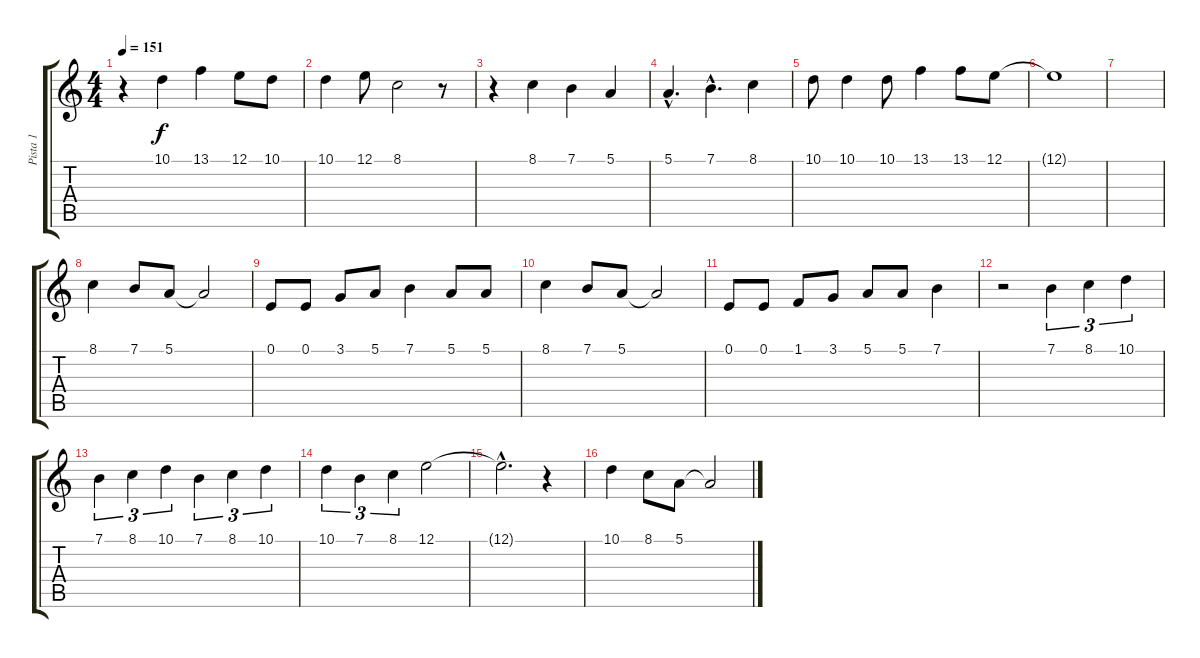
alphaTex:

\track ("Pista 1" "Pista 1") {instrument lead6voice}
\staff {score tabs}
\tuning (E4 B3 G3 D3 A2 E2) {hide}
\ts (4 4)
\tempo 151
\clef g2
\ks c
r.4{dy f} 10.1.4 13.1.4 12.1.8 10.1.8 |
10.1.4 12.1.8 8.1.2 r.8 |
r.4 8.1.4 7.1.4 5.1.4 |
5.1{hac}.4{d} 7.1{hac}.4{d} 8.1.4 |
10.1.8 10.1.4 10.1.8 13.1.4 13.1.8 12.1.8 |
12.1{t}.1 |
|
8.1.4 7.1.8 5.1.8 5.1{t}.2 |
0.1.8 0.1.8 3.1.8 5.1.8 7.1.4 5.1.8 5.1.8 |
8.1.4 7.1.8 5.1.8 5.1{t}.2 |
0.1.8 0.1.8 1.1.8 3.1.8 5.1.8 5.1.8 7.1.4 |
r.2 7.1.4{tu (3 2)} 8.1.4{tu (3 2)} 10.1.4{tu (3 2)} |
7.1.4{tu (3 2)} 8.1.4{tu (3 2)} 10.1.4{tu (3 2)} 7.1.4{tu (3 2)} 8.1.4{tu (3 2)} 10.1.4{tu (3 2)} |
10.1.4{tu (3 2)} 7.1.4{tu (3 2)} 8.1.4{tu (3 2)} 12.1.2 |
12.1{hac t}.2{d} r.4 |
10.1.4 8.1.8 5.1.8 5.1{t}.2
